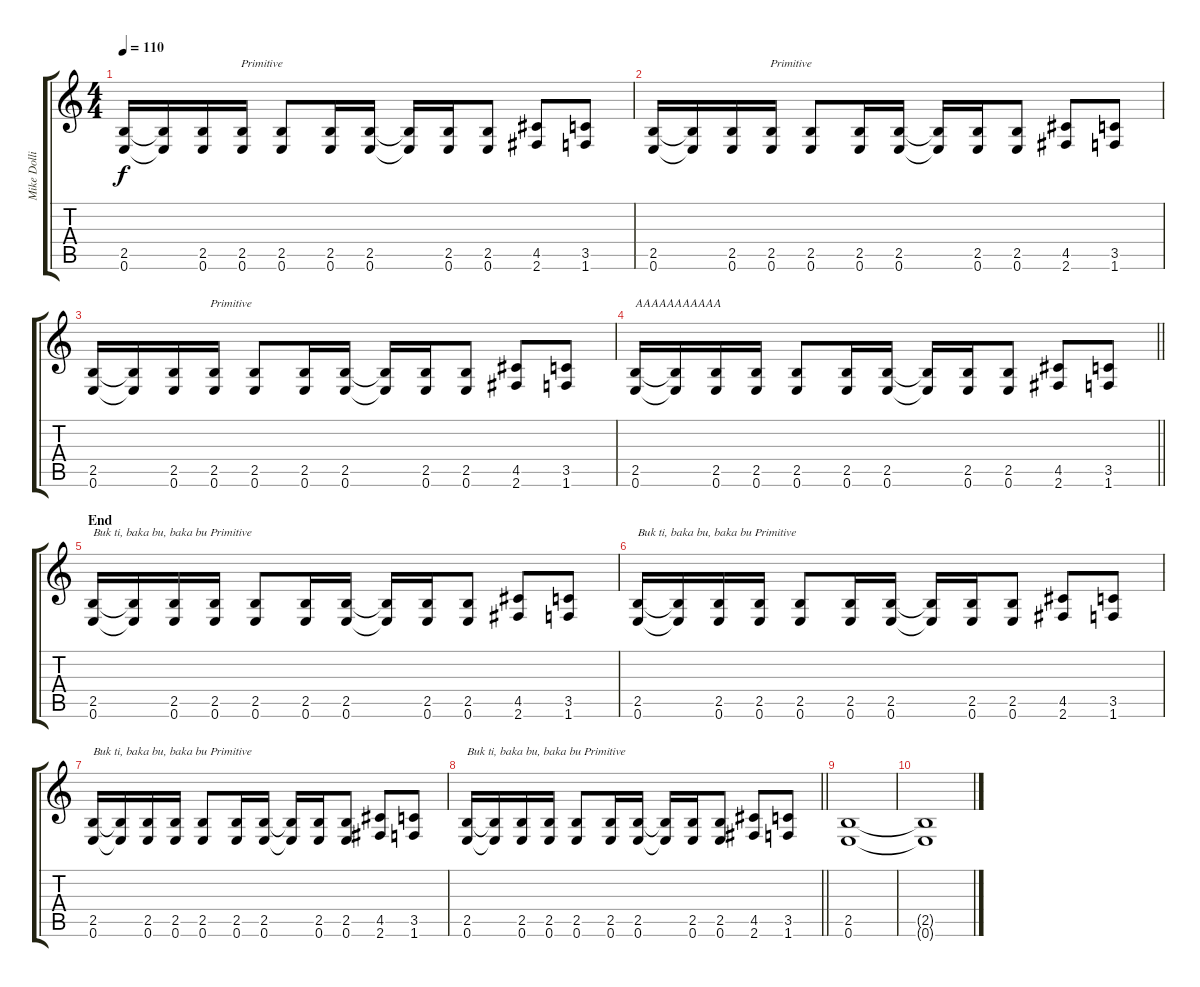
\track ("Mike Dolling" "Mike Dolli") {instrument distortionguitar}
\staff {score tabs}
\tuning (E4 B3 G3 D3 A2 E2) {hide}
\ts (4 4)
\section ("" "")
\tempo 110
\clef g2
\ks c
(2.5 0.6).16{txt "                                       Primitive" dy f} (2.5{t} 0.6{t}).16 (2.5 0.6).16 (2.5 0.6).16 (2.5 0.6).8 (2.5 0.6).16 (2.5 0.6).16 (2.5{t} 0.6{t}).16 (2.5 0.6).16 (2.5 0.6).8 (4.5 2.6).8 (3.5 1.6).8 |
(2.5 0.6).16{txt "                                       Primitive"} (2.5{t} 0.6{t}).16 (2.5 0.6).16 (2.5 0.6).16 (2.5 0.6).8 (2.5 0.6).16 (2.5 0.6).16 (2.5{t} 0.6{t}).16 (2.5 0.6).16 (2.5 0.6).8 (4.5 2.6).8 (3.5 1.6).8 |
(2.5 0.6).16{txt "                                       Primitive"} (2.5{t} 0.6{t}).16 (2.5 0.6).16 (2.5 0.6).16 (2.5 0.6).8 (2.5 0.6).16 (2.5 0.6).16 (2.5{t} 0.6{t}).16 (2.5 0.6).16 (2.5 0.6).8 (4.5 2.6).8 (3.5 1.6).8 |
\barLineRight lightlight
(2.5 0.6).16{txt "AAAAAAAAAAA                                       "} (2.5{t} 0.6{t}).16 (2.5 0.6).16 (2.5 0.6).16 (2.5 0.6).8 (2.5 0.6).16 (2.5 0.6).16 (2.5{t} 0.6{t}).16 (2.5 0.6).16 (2.5 0.6).8 (4.5 2.6).8 (3.5 1.6).8 |
\section ("" "End")
(2.5 0.6).16{txt "Buk ti, baka bu, baka bu Primitive"} (2.5{t} 0.6{t}).16 (2.5 0.6).16 (2.5 0.6).16 (2.5 0.6).8 (2.5 0.6).16 (2.5 0.6).16 (2.5{t} 0.6{t}).16 (2.5 0.6).16 (2.5 0.6).8 (4.5 2.6).8 (3.5 1.6).8 |
(2.5 0.6).16{txt "Buk ti, baka bu, baka bu Primitive"} (2.5{t} 0.6{t}).16 (2.5 0.6).16 (2.5 0.6).16 (2.5 0.6).8 (2.5 0.6).16 (2.5 0.6).16 (2.5{t} 0.6{t}).16 (2.5 0.6).16 (2.5 0.6).8 (4.5 2.6).8 (3.5 1.6).8 |
(2.5 0.6).16{txt "Buk ti, baka bu, baka bu Primitive"} (2.5{t} 0.6{t}).16 (2.5 0.6).16 (2.5 0.6).16 (2.5 0.6).8 (2.5 0.6).16 (2.5 0.6).16 (2.5{t} 0.6{t}).16 (2.5 0.6).16 (2.5 0.6).8 (4.5 2.6).8 (3.5 1.6).8 |
\barLineRight lightlight
(2.5 0.6).16{txt "Buk ti, baka bu, baka bu Primitive"} (2.5{t} 0.6{t}).16 (2.5 0.6).16 (2.5 0.6).16 (2.5 0.6).8 (2.5 0.6).16 (2.5 0.6).16 (2.5{t} 0.6{t}).16 (2.5 0.6).16 (2.5 0.6).8 (4.5 2.6).8 (3.5 1.6).8 |
(2.5 0.6).1 |
(2.5{t} 0.6{t}).1
